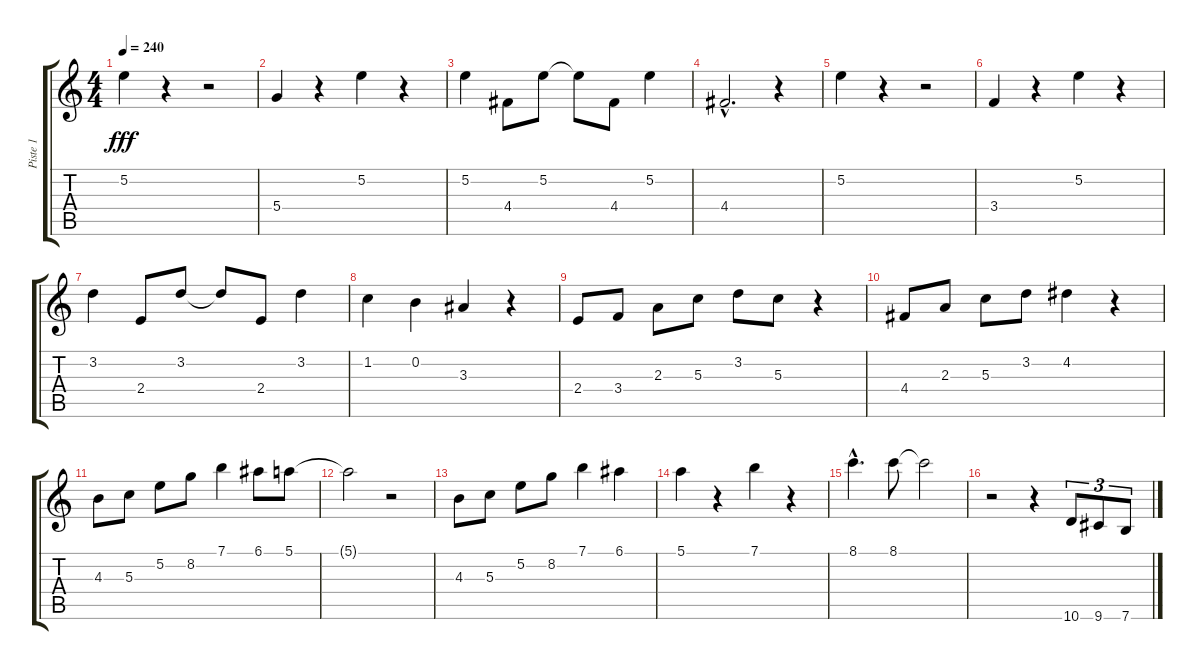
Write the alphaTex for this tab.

\track ("Piste 1" "Piste 1") {instrument electricguitarclean}
\staff {score tabs}
\tuning (E4 B3 G3 D3 A2 E2) {hide}
\ts (4 4)
\tempo 240
\clef g2
\ks c
5.2.4{dy fff instrument electricguitarclean} r.4 r.2 |
5.4.4 r.4 5.2.4 r.4 |
5.2.4 4.4.8 5.2.8 5.2{t}.8 4.4.8 5.2.4 |
4.4{hac}.2{d} r.4 |
5.2.4 r.4 r.2 |
3.4.4 r.4 5.2.4 r.4 |
3.2.4 2.4.8 3.2.8 3.2{t}.8 2.4.8 3.2.4 |
1.2.4 0.2.4 3.3.4 r.4 |
2.4.8 3.4.8 2.3.8 5.3.8 3.2.8 5.3.8 r.4 |
4.4.8 2.3.8 5.3.8 3.2.8 4.2.4 r.4 |
4.3.8 5.3.8 5.2.8 8.2.8 7.1.4 6.1.8 5.1.8 |
5.1{t}.2 r.2 |
4.3.8 5.3.8 5.2.8 8.2.8 7.1.4 6.1.4 |
5.1.4 r.4 7.1.4 r.4 |
8.1{hac}.4{d} 8.1.8 8.1{t}.2 |
r.2 r.4 10.6.8{tu (3 2)} 9.6.8{tu (3 2)} 7.6.8{tu (3 2)}
